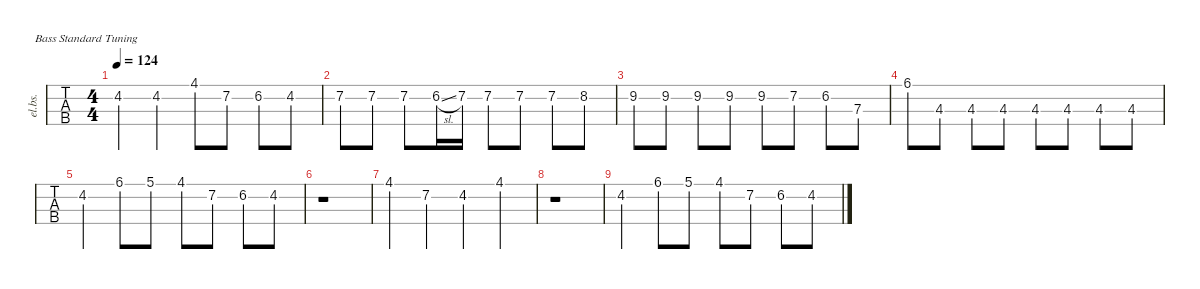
\defaultSystemsLayout 4
\hideDynamics
\bracketExtendMode nobrackets
\track ("Bass" "el.bs.") {instrument electricbassfinger}
\staff {tabs}
\tuning (G2 D2 A1 E1)
\ts (4 4)
\tempo 124
\clef f4
\ks e
4.2{acc #}.4{dy ff beam Down} 4.2{acc #}.4{beam Down} 4.1{acc forcenatural}.8{beam Down} 7.2{acc forcenatural}.8{beam Down} 6.2{acc #}.8{beam Down} 4.2{acc #}.8{beam Down} |
7.2{st acc forcenatural}.8{beam Down} 7.2{st acc forcenatural}.8{beam Down} 7.2{st acc forcenatural}.8{beam Down} 6.2{sl acc #}.16{beam Down} 7.2{acc forcenatural}.16{beam Down} 7.2{st acc forcenatural}.8{beam Down} 7.2{st acc forcenatural}.8{beam Down} 7.2{st acc forcenatural}.8{beam Down} 8.2{st acc #}.8{beam Down} |
9.2{st acc forcenatural}.8{beam Down} 9.2{st acc forcenatural}.8{beam Down} 9.2{st acc forcenatural}.8{beam Down} 9.2{st acc forcenatural}.8{beam Down} 9.2{st acc forcenatural}.8{beam Down} 7.2{acc forcenatural}.8{beam Down} 6.2{acc #}.8{beam Down} 7.3{acc forcenatural}.8{beam Down} |
6.1{acc #}.8{beam Down} 4.3{acc #}.8{beam Down} 4.3{acc #}.8{beam Up} 4.3{acc #}.8{beam Up} 4.3{acc #}.8{beam Up} 4.3{acc #}.8{beam Up} 4.3{acc #}.8{beam Up} 4.3{acc #}.8{beam Up} |
4.2{acc #}.4{beam Down} 6.1{acc #}.8{beam Down} 5.1{acc forcenatural}.8{beam Down} 4.1{acc forcenatural}.8{beam Down} 7.2{acc forcenatural}.8{beam Down} 6.2{acc #}.8{beam Down} 4.2{acc #}.8{beam Down} |
r.1{beam Down} |
4.1{acc forcenatural}.4{beam Down} 7.2{acc forcenatural}.4{beam Down} 4.2{acc #}.4{beam Down} 4.1{acc forcenatural}.4{beam Down} |
r.1{beam Down} |
4.2{acc #}.4{beam Down} 6.1{acc #}.8{beam Down} 5.1{acc forcenatural}.8{beam Down} 4.1{acc forcenatural}.8{beam Down} 7.2{acc forcenatural}.8{beam Down} 6.2{acc #}.8{beam Down} 4.2{acc #}.8{beam Down}
